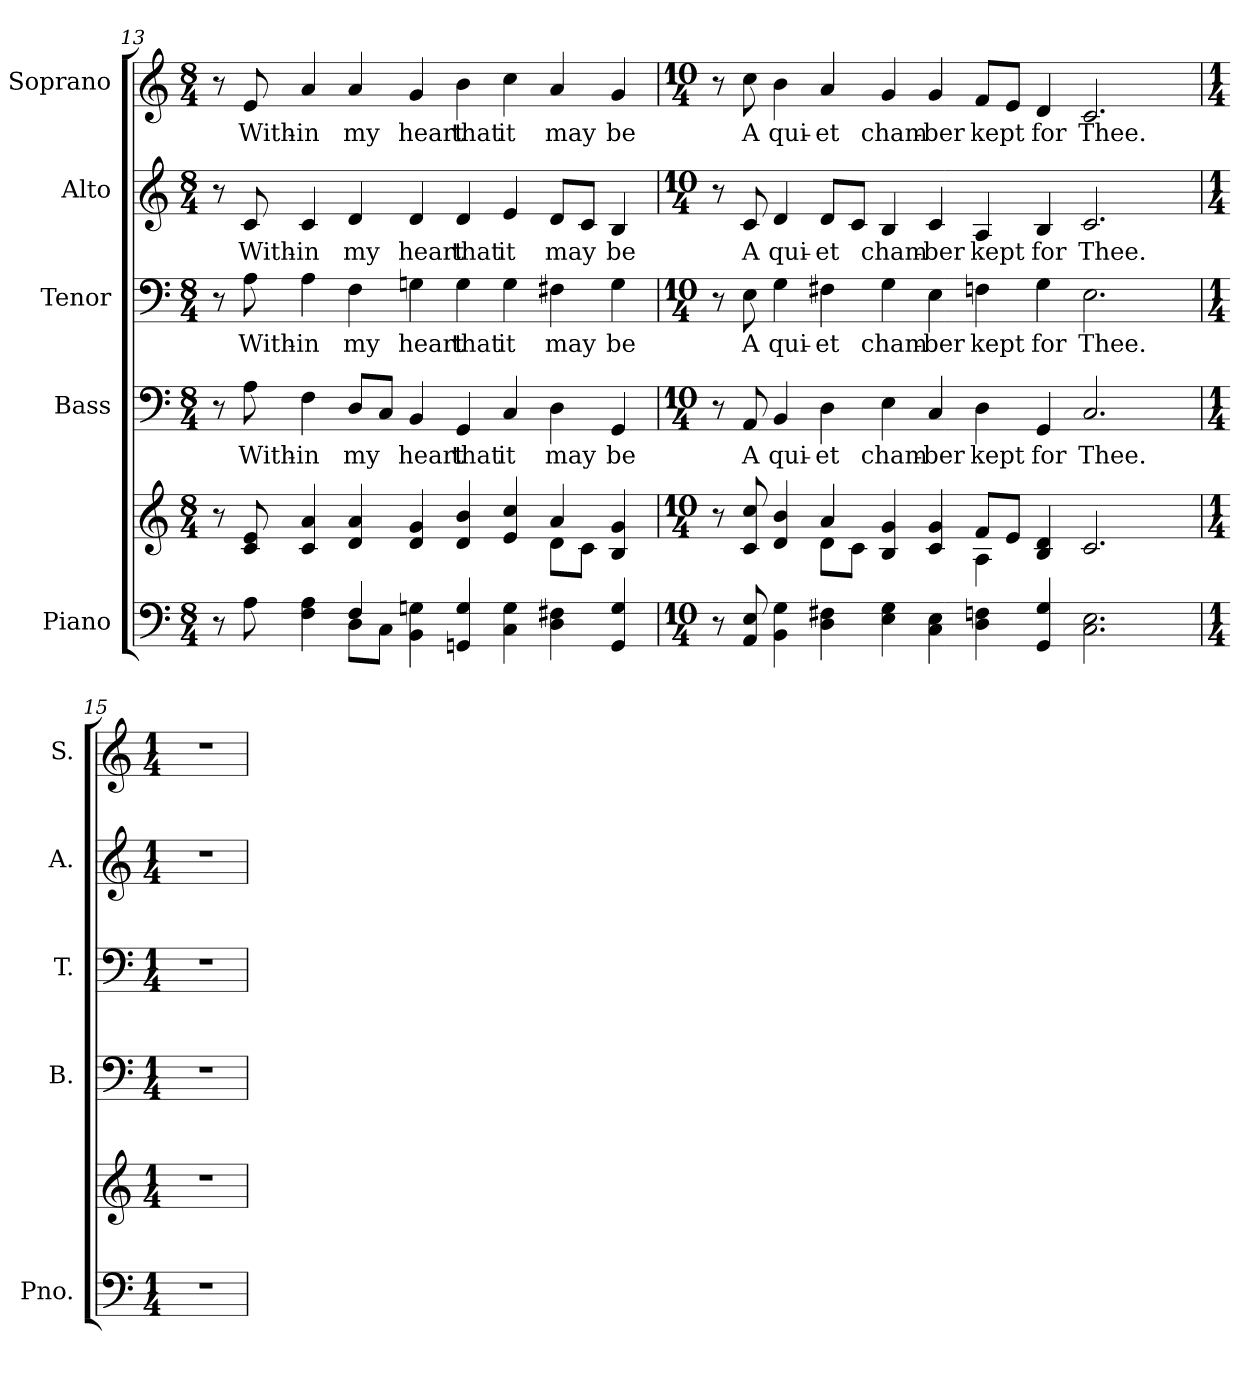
**kern	**kern	**kern	**text	**kern	**text	**kern	**text	**kern	**text
*part5	*part5	*part4	*part4	*part3	*part3	*part2	*part2	*part1	*part1
*staff6	*staff5	*staff4	*staff4	*staff3	*staff3	*staff2	*staff2	*staff1	*staff1
*I"Piano	*	*I"Bass	*	*I"Tenor	*	*I"Alto	*	*I"Soprano	*
*I'Pno.	*	*I'B.	*	*I'T.	*	*I'A.	*	*I'S.	*
!!LO:PB:g=z
*clefF4	*clefG2	*clefF4	*	*clefF4	*	*clefG2	*	*clefG2	*
*k[]	*k[]	*k[]	*	*k[]	*	*k[]	*	*k[]	*
*C:	*C:	*C:	*	*C:	*	*C:	*	*C:	*
*M8/4	*M8/4	*M8/4	*	*M8/4	*	*M8/4	*	*M8/4	*
=13	=13	=13	=13	=13	=13	=13	=13	=13	=13
*^	*^	*	*	*	*	*	*	*	*
8r	2ryy	8r	1ryy	8r	.	8r	.	8r	.	8r	.
!	!	!	!	!	!LO:LY:b:color=#000000	!	!	!	!	!	!
!	!	!	!	!	!	!	!LO:LY:b:color=#000000	!	!	!	!
!	!	!	!	!	!	!	!	!	!LO:LY:b:color=#000000	!	!
!	!	!	!	!	!	!	!	!	!	!	!LO:LY:b:color=#000000
8Ai\	.	8ci/ 8ei	.	8Ai\	With-	8Ai\	With-	8ci/	With-	8ei/	With-
!	!	!	!	!	!LO:LY:b:color=#000000	!	!	!	!	!	!
!	!	!	!	!	!	!	!LO:LY:b:color=#000000	!	!	!	!
!	!	!	!	!	!	!	!	!	!LO:LY:b:color=#000000	!	!
!	!	!	!	!	!	!	!	!	!	!	!LO:LY:b:color=#000000
4Fi\ 4Ai	.	4ci/ 4ai	.	4Fi\	-in	4Ai\	-in	4ci/	-in	4ai/	-in
!	!	!	!	!	!LO:LY:b:color=#000000	!	!	!	!	!	!
!	!	!	!	!	!	!	!LO:LY:b:color=#000000	!	!	!	!
!	!	!	!	!	!	!	!	!	!LO:LY:b:color=#000000	!	!
!	!	!	!	!	!	!	!	!	!	!	!LO:LY:b:color=#000000
4Fi/	8Di\L	4di/ 4ai	.	8Di/L	my	4Fi\	my	4di/	my	4ai/	my
.	8Ci\J	.	.	8Ci/J	.	.	.	.	.	.	.
!	!	!	!	!	!LO:LY:b:color=#000000	!	!	!	!	!	!
!	!	!	!	!	!	!	!LO:LY:b:color=#000000	!	!	!	!
!	!	!	!	!	!	!	!	!	!LO:LY:b:color=#000000	!	!
!	!	!	!	!	!	!	!	!	!	!	!LO:LY:b:color=#000000
4BBi\ 4Gni	4ryy	4di/ 4gi	.	4BBi/	heart	4Gni\	heart	4di/	heart	4gi/	heart
!	!	!	!	!	!LO:LY:b:color=#000000	!	!	!	!	!	!
!	!	!	!	!	!	!	!LO:LY:b:color=#000000	!	!	!	!
!	!	!	!	!	!	!	!	!	!LO:LY:b:color=#000000	!	!
!	!	!	!	!	!	!	!	!	!	!	!LO:LY:b:color=#000000
4GGni/ 4Gi	1ryy	4di/ 4bi	2ryy	4GGi/	that	4Gi\	that	4di/	that	4bi\	that
!	!	!	!	!	!LO:LY:b:color=#000000	!	!	!	!	!	!
!	!	!	!	!	!	!	!LO:LY:b:color=#000000	!	!	!	!
!	!	!	!	!	!	!	!	!	!LO:LY:b:color=#000000	!	!
!	!	!	!	!	!	!	!	!	!	!	!LO:LY:b:color=#000000
4Ci\ 4Gi	.	4ei/ 4cci	.	4Ci/	it	4Gi\	it	4ei/	it	4cci\	it
!	!	!	!	!	!LO:LY:b:color=#000000	!	!	!	!	!	!
!	!	!	!	!	!	!	!LO:LY:b:color=#000000	!	!	!	!
!	!	!	!	!	!	!	!	!	!LO:LY:b:color=#000000	!	!
!	!	!	!	!	!	!	!	!	!	!	!LO:LY:b:color=#000000
4Di\ 4F#Xi	.	4ai/	8di\L	4Di\	may	4F#Xi\	may	8di/L	may	4ai/	may
.	.	.	8ci\J	.	.	.	.	8ci/J	.	.	.
!	!	!	!	!	!LO:LY:b:color=#000000	!	!	!	!	!	!
!	!	!	!	!	!	!	!LO:LY:b:color=#000000	!	!	!	!
!	!	!	!	!	!	!	!	!	!LO:LY:b:color=#000000	!	!
!	!	!	!	!	!	!	!	!	!	!	!LO:LY:b:color=#000000
4GGi/ 4Gi	.	4Bi/ 4gi	4ryy	4GGi/	be	4Gi\	be	4Bi/	be	4gi/	be
*v	*v	*	*	*	*	*	*	*	*	*	*
!!LO:PB:g=z
=14	=14	=14	=14	=14	=14	=14	=14	=14	=14	=14
*M10/4	*M10/4	*	*M10/4	*	*M10/4	*	*M10/4	*	*M10/4	*
8r	8r	2ryy	8r	.	8r	.	8r	.	8r	.
!	!	!	!	!LO:LY:b:color=#000000	!	!	!	!	!	!
!	!	!	!	!	!	!LO:LY:b:color=#000000	!	!	!	!
!	!	!	!	!	!	!	!	!LO:LY:b:color=#000000	!	!
!	!	!	!	!	!	!	!	!	!	!LO:LY:b:color=#000000
8AAi/ 8Ei	8ci/ 8cci	.	8AAi/	A	8Ei\	A	8ci/	A	8cci\	A
!	!	!	!	!LO:LY:b:color=#000000	!	!	!	!	!	!
!	!	!	!	!	!	!LO:LY:b:color=#000000	!	!	!	!
!	!	!	!	!	!	!	!	!LO:LY:b:color=#000000	!	!
!	!	!	!	!	!	!	!	!	!	!LO:LY:b:color=#000000
4BBi\ 4Gi	4di/ 4bi	.	4BBi/	qui-	4Gi\	qui-	4di/	qui-	4bi\	qui-
!	!	!	!	!LO:LY:b:color=#000000	!	!	!	!	!	!
!	!	!	!	!	!	!LO:LY:b:color=#000000	!	!	!	!
!	!	!	!	!	!	!	!	!LO:LY:b:color=#000000	!	!
!	!	!	!	!	!	!	!	!	!	!LO:LY:b:color=#000000
4Di\ 4F#Xi	4ai/	8di\L	4Di\	-et	4F#Xi\	-et	8di/L	-et	4ai/	-et
.	.	8ci\J	.	.	.	.	8ci/J	.	.	.
!	!	!	!	!LO:LY:b:color=#000000	!	!	!	!	!	!
!	!	!	!	!	!	!LO:LY:b:color=#000000	!	!	!	!
!	!	!	!	!	!	!	!	!LO:LY:b:color=#000000	!	!
!	!	!	!	!	!	!	!	!	!	!LO:LY:b:color=#000000
4Ei\ 4Gi	4Bi/ 4gi	4ryy	4Ei\	cham-	4Gi\	cham-	4Bi/	cham-	4gi/	cham-
!	!	!	!	!LO:LY:b:color=#000000	!	!	!	!	!	!
!	!	!	!	!	!	!LO:LY:b:color=#000000	!	!	!	!
!	!	!	!	!	!	!	!	!LO:LY:b:color=#000000	!	!
!	!	!	!	!	!	!	!	!	!	!LO:LY:b:color=#000000
4Ci\ 4Ei	4ci/ 4gi	4ryy	4Ci/	-ber	4Ei\	-ber	4ci/	-ber	4gi/	-ber
!	!	!	!	!LO:LY:b:color=#000000	!	!	!	!	!	!
!	!	!	!	!	!	!LO:LY:b:color=#000000	!	!	!	!
!	!	!	!	!	!	!	!	!LO:LY:b:color=#000000	!	!
!	!	!	!	!	!	!	!	!	!	!LO:LY:b:color=#000000
4Di\ 4Fni	8fi/L	4Ai\	4Di\	kept	4Fni\	kept	4Ai/	kept	8fi/L	kept
.	8ei/J	.	.	.	.	.	.	.	8ei/J	.
!	!	!	!	!LO:LY:b:color=#000000	!	!	!	!	!	!
!	!	!	!	!	!	!LO:LY:b:color=#000000	!	!	!	!
!	!	!	!	!	!	!	!	!LO:LY:b:color=#000000	!	!
!	!	!	!	!	!	!	!	!	!	!LO:LY:b:color=#000000
4GGi/ 4Gi	4Bi/ 4di	2ryy	4GGi/	for	4Gi\	for	4Bi/	for	4di/	for
!	!	!	!	!LO:LY:b:color=#000000	!	!	!	!	!	!
!	!	!	!	!	!	!LO:LY:b:color=#000000	!	!	!	!
!	!	!	!	!	!	!	!	!LO:LY:b:color=#000000	!	!
!	!	!	!	!	!	!	!	!	!	!LO:LY:b:color=#000000
2.Ci\ 2.Ei	2.ci/	.	2.Ci/	Thee.	2.Ei\	Thee.	2.ci/	Thee.	2.ci/	Thee.
.	.	2ryy	.	.	.	.	.	.	.	.
*	*v	*v	*	*	*	*	*	*	*	*
!!LO:PB:g=z
=15	=15	=15	=15	=15	=15	=15	=15	=15	=15
*M1/4	*M1/4	*M1/4	*	*M1/4	*	*M1/4	*	*M1/4	*
*	*^	*	*	*	*	*	*	*	*
!LO:N:vis=1	!LO:N:vis=1	!	!LO:N:vis=1	!	!LO:N:vis=1	!	!LO:N:vis=1	!	!LO:N:vis=1	!
*	*v	*v	*	*	*	*	*	*	*	*
4r	4r	4r	.	4r	.	4r	.	4r	.
=	=	=	=	=	=	=	=	=	=
*-	*-	*-	*-	*-	*-	*-	*-	*-	*-
